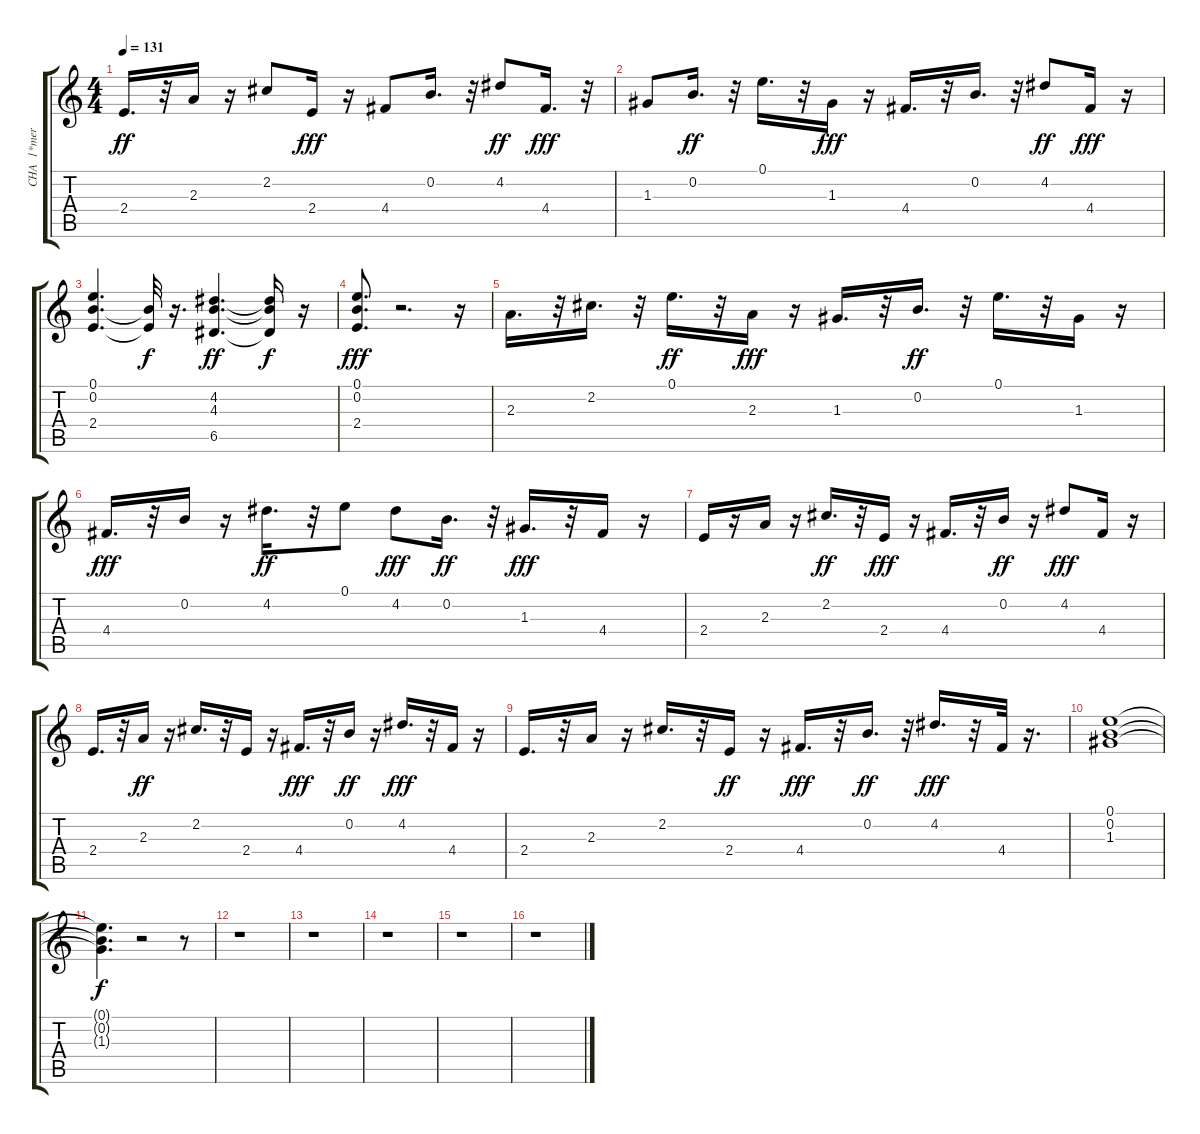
\track ("CHA  1*merged" "CHA  1*mer") {instrument overdrivenguitar}
\staff {score tabs}
\tuning (E4 B3 G3 D3 A2 E2) {hide}
\ts (4 4)
\tempo 131
\clef g2
\ks c
2.4.16{d dy ff} r.32 2.3.16 r.16 2.2.8 2.4.16{dy fff} r.16 4.4.8 0.2.16{d} r.32 4.2.8{dy ff} 4.4.16{d dy fff} r.32 |
1.3.8 0.2.16{d dy ff} r.32 0.1.16{d} r.32 1.3.16{dy fff} r.16 4.4.16{d} r.32 0.2.16{d} r.32 4.2.8{dy ff} 4.4.16{dy fff} r.16 |
(0.1 0.2 2.4).4{d} (0.2{t} 2.4{t}).32{dy f} r.16{d} (4.2 4.3 6.5).4{d dy ff} (4.2{t} 4.3{t} 6.5{t}).16{dy f} r.16 |
(0.1 0.2 2.4).8{d dy fff} r.2{d} r.16 |
2.3.16{d} r.32 2.2.16{d} r.32 0.1.16{d dy ff} r.32 2.3.16{dy fff} r.16 1.3.16{d} r.32 0.2.16{d dy ff} r.32 0.1.16{d} r.32 1.3.16 r.16 |
4.4.16{d dy fff} r.32 0.2.16 r.16 4.2.16{d dy ff} r.32 0.1.8 4.2.8{dy fff} 0.2.16{d dy ff} r.32 1.3.16{d dy fff} r.32 4.4.16 r.16 |
2.4.16 r.16 2.3.16 r.16 2.2.16{d dy ff} r.32 2.4.16{dy fff} r.16 4.4.16{d} r.32 0.2.16{dy ff} r.16 4.2.8{dy fff} 4.4.16 r.16 |
2.4.16{d} r.32 2.3.16{dy ff} r.16 2.2.16{d} r.32 2.4.16 r.16 4.4.16{d dy fff} r.32 0.2.16{dy ff} r.16 4.2.16{d dy fff} r.32 4.4.16 r.16 |
2.4.16{d} r.32 2.3.16 r.16 2.2.16{d} r.32 2.4.16{dy ff} r.16 4.4.16{d dy fff} r.32 0.2.16{d dy ff} r.32 4.2.16{d dy fff} r.32 4.4.32 r.16{d} |
(0.1 0.2 1.3).1 |
(0.1{t} 0.2{t} 1.3{t}).4{d dy f} r.2 r.8 |
r.1 |
r.1 |
r.1 |
r.1 |
r.1
